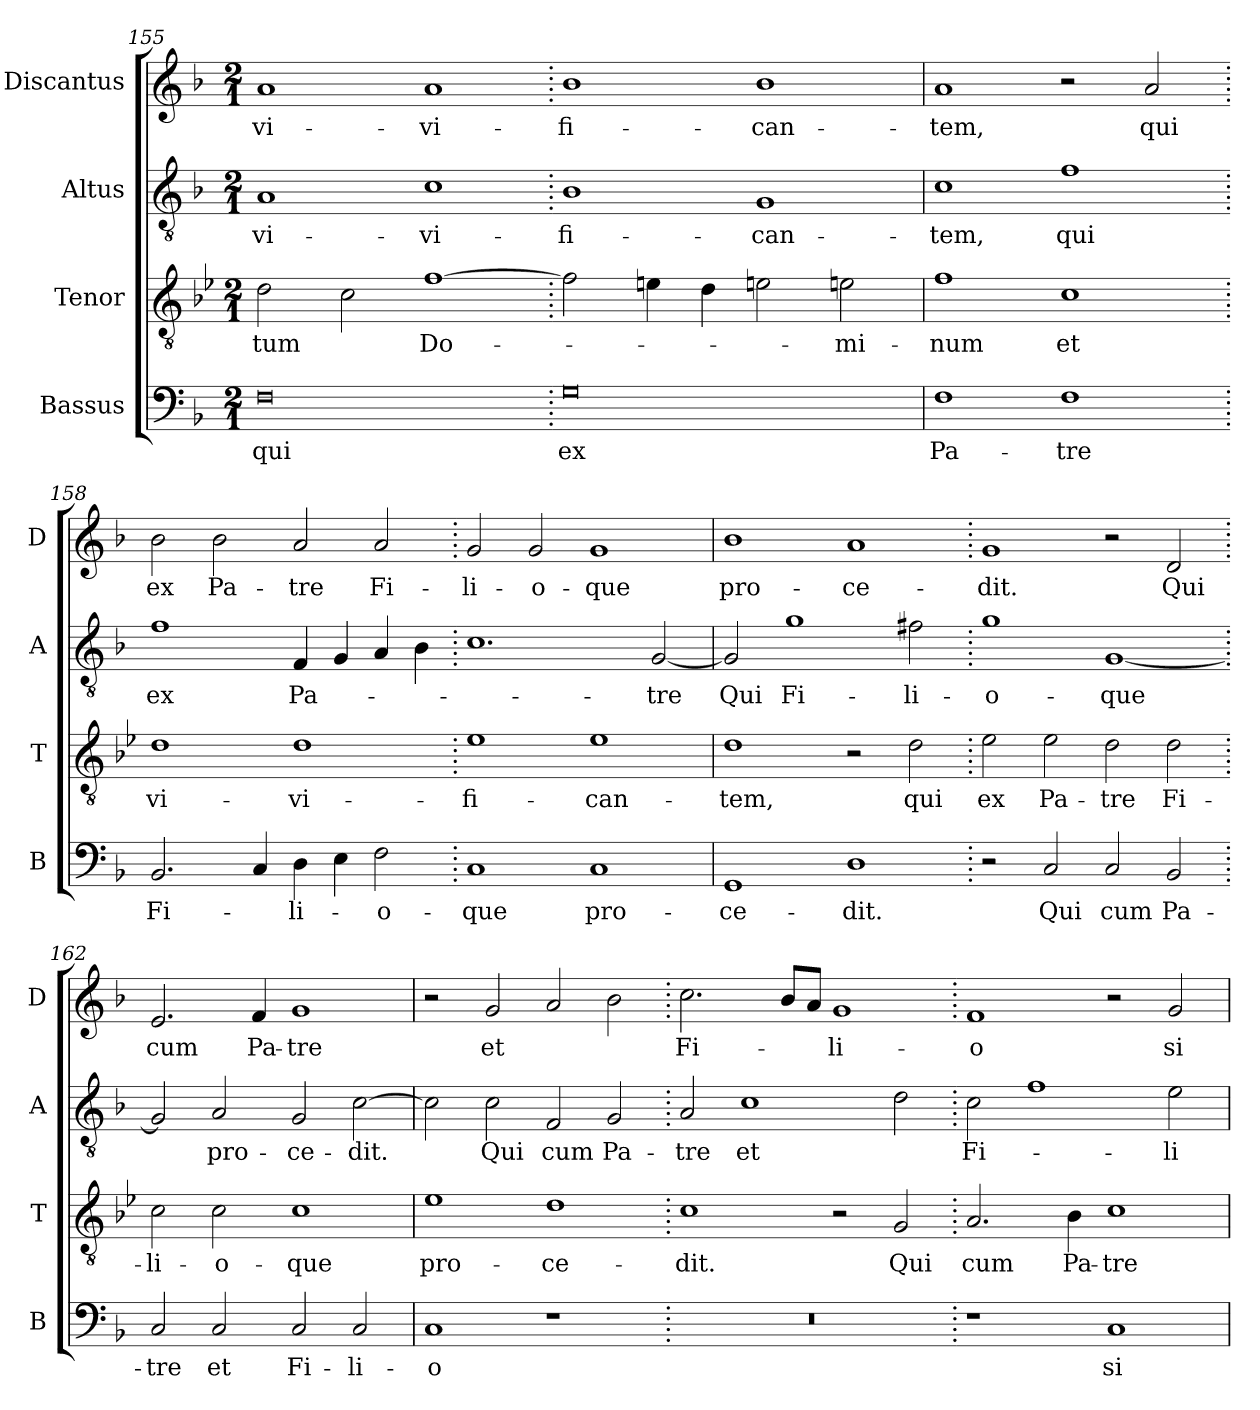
**kern	**text	**kern	**text	**kern	**text	**kern	**text
*part4	*part4	*part3	*part3	*part2	*part2	*part1	*part1
*staff4	*staff4	*staff3	*staff3	*staff2	*staff2	*staff1	*staff1
*I"Bassus	*	*I"Tenor	*	*I"Altus	*	*I"Discantus	*
*I'B	*	*I'T	*	*I'A	*	*I'D	*
*clefF4	*	*clefGv2	*	*clefGv2	*	*clefG2	*
*k[b-]	*	*k[b-e-]	*	*k[b-]	*	*k[b-]	*
*M2/1	*	*M2/1	*	*M2/1	*	*M2/1	*
=155	=155	=155	=155	=155	=155	=155	=155
0F	qui	2d\	-tum	1A	vi-	1a	vi-
.	.	2c\	.	.	.	.	.
.	.	[1f	Do-	1c	-vi-	1a	-vi-
=156.	=156.	=156.	=156.	=156.	=156.	=156.	=156.
0G	ex	2f\]	.	1B-	-fi-	1b-	-fi-
.	.	4en\	.	.	.	.	.
.	.	4d\	.	.	.	.	.
.	.	2en\	.	1G	-can-	1b-	-can-
.	.	2en\	-mi-	.	.	.	.
=157	=157	=157	=157	=157	=157	=157	=157
1F	Pa-	1f	-num	1c	-tem,	1a	-tem,
1F	-tre	1c	et	1f	qui	2r	.
.	.	.	.	.	.	2a/	qui
=158.	=158.	=158.	=158.	=158.	=158.	=158.	=158.
2.BB-/	Fi-	1d	vi-	1f	ex	2b-\	ex
.	.	.	.	.	.	2b-\	Pa-
4C/	.	.	.	.	.	.	.
4D\	-li-	1d	-vi-	4F/	Pa-	2a/	-tre
4E\	.	.	.	4G/	.	.	.
2F\	-o-	.	.	4A/	.	2a/	Fi-
.	.	.	.	4B-\	.	.	.
=159.	=159.	=159.	=159.	=159.	=159.	=159.	=159.
1C	-que	1e-	-fi-	1.c	.	2g/	-li-
.	.	.	.	.	.	2g/	-o-
1C	pro-	1e-	-can-	.	.	1g	-que
.	.	.	.	[2G/	-tre	.	.
=160	=160	=160	=160	=160	=160	=160	=160
1GG	-ce-	1d	-tem,	2G/]	Qui	1b-	pro-
.	.	.	.	1g	Fi-	.	.
1D	-dit.	2r	.	.	.	1a	-ce-
.	.	2d\	qui	2f#X\	-li-	.	.
=161.	=161.	=161.	=161.	=161.	=161.	=161.	=161.
2r	.	2e-\	ex	1g	-o-	1g	-dit.
2C/	Qui	2e-\	Pa-	.	.	.	.
2C/	cum	2d\	-tre	[1G	-que	2r	.
2BB-/	Pa-	2d\	Fi-	.	.	2d/	Qui
=162.	=162.	=162.	=162.	=162.	=162.	=162.	=162.
2C/	-tre	2c\	-li-	2G/]	.	2.e/	cum
2C/	et	2c\	-o-	2A/	pro-	.	.
.	.	.	.	.	.	4f/	Pa-
2C/	Fi-	1c	-que	2G/	-ce-	1g	-tre
2C/	-li-	.	.	[2c\	-dit.	.	.
=163	=163	=163	=163	=163	=163	=163	=163
1C	-o	1e-	pro-	2c\]	.	2r	.
.	.	.	.	2c\	Qui	2g/	et
1r	.	1d	-ce-	2F/	cum	2a/	.
.	.	.	.	2G/	Pa-	2b-\	.
=164.	=164.	=164.	=164.	=164.	=164.	=164.	=164.
0r	.	1c	-dit.	2A/	-tre	2.cc\	Fi-
.	.	.	.	1c	et	.	.
.	.	.	.	.	.	8b-/L	.
.	.	.	.	.	.	8a/J	.
.	.	2r	.	.	.	1g	-li-
.	.	2G/	Qui	2d\	.	.	.
=165.	=165.	=165.	=165.	=165.	=165.	=165.	=165.
1r	.	2.A/	cum	2c\	Fi-	1f	-o
.	.	.	.	1f	.	.	.
.	.	4B-\	Pa-	.	.	.	.
1C	si-	1c	-tre	.	.	2r	.
.	.	.	.	2e\	-li-	2g/	si-
=	=	=	=	=	=	=	=
*-	*-	*-	*-	*-	*-	*-	*-
